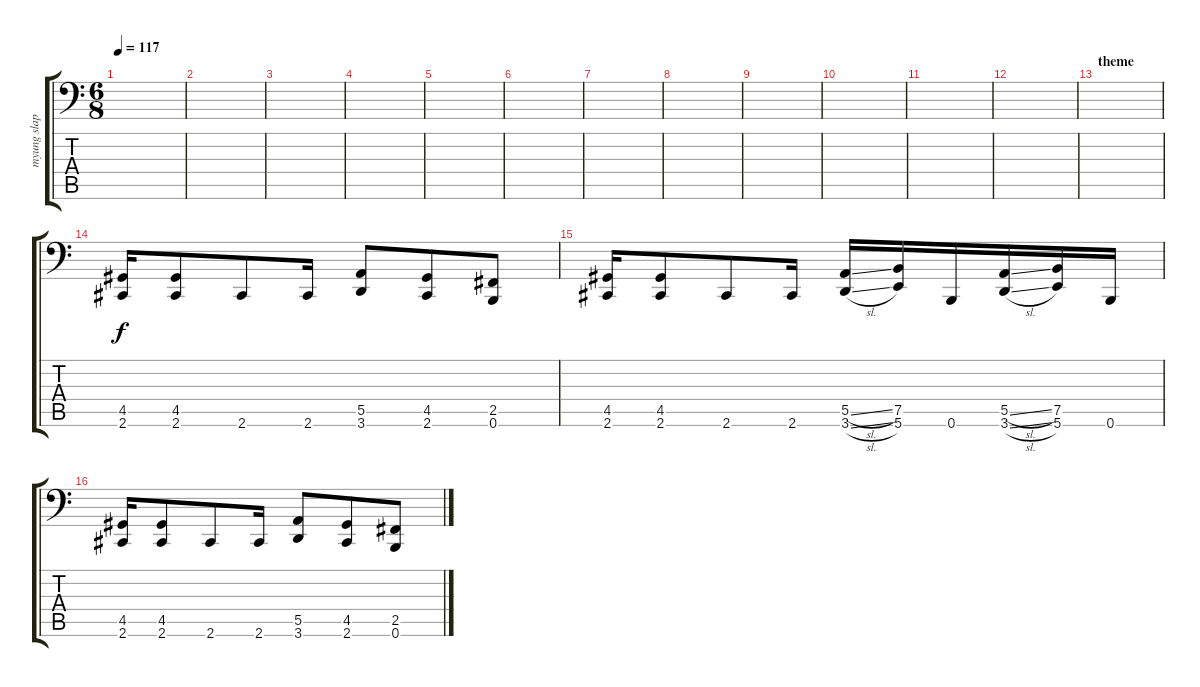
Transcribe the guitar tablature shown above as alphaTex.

\track ("myung slap 6str." "myung slap") {instrument slapbass2}
\staff {score tabs}
\tuning (C3 G2 D2 A1 E1 B0) {hide}
\ts (6 8)
\tempo 117
\clef f4
\ks c
|
|
|
|
|
|
|
|
|
|
|
|
\section ("" "theme ")
|
(4.5 2.6).16 (4.5 2.6).8 2.6.8 2.6.16 (5.5 3.6).8 (4.5 2.6).8 (2.5 0.6).8 |
(4.5 2.6).16 (4.5 2.6).8 2.6.8 2.6.16 (5.5{sl} 3.6{sl}).16 (7.5 5.6).16 0.6.16 (5.5{sl} 3.6{sl}).16 (7.5 5.6).16 0.6.16 |
(4.5 2.6).16 (4.5 2.6).8 2.6.8 2.6.16 (5.5 3.6).8 (4.5 2.6).8 (2.5 0.6).8
